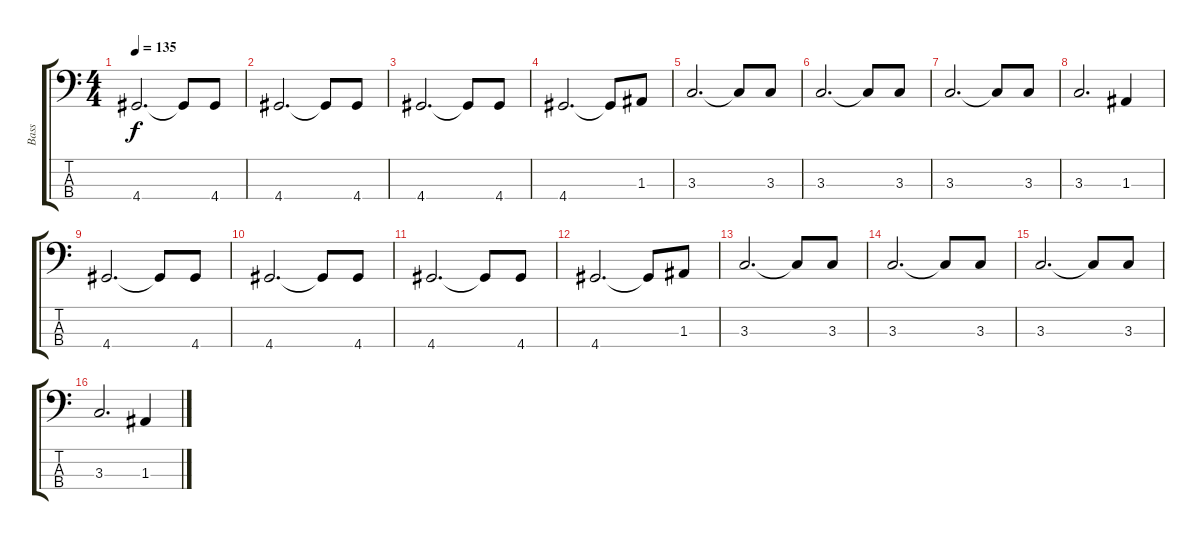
\track ("Bass" "Bass") {instrument electricbassfinger}
\staff {score tabs}
\tuning (G2 D2 A1 E1) {hide}
\ts (4 4)
\tempo 135
\clef f4
\ks c
4.4.2{d dy f} 4.4{t}.8 4.4.8 |
4.4.2{d} 4.4{t}.8 4.4.8 |
4.4.2{d} 4.4{t}.8 4.4.8 |
4.4.2{d} 4.4{t}.8 1.3.8 |
3.3.2{d} 3.3{t}.8 3.3.8 |
3.3.2{d} 3.3{t}.8 3.3.8 |
3.3.2{d} 3.3{t}.8 3.3.8 |
3.3.2{d} 1.3.4 |
4.4.2{d} 4.4{t}.8 4.4.8 |
4.4.2{d} 4.4{t}.8 4.4.8 |
4.4.2{d} 4.4{t}.8 4.4.8 |
4.4.2{d} 4.4{t}.8 1.3.8 |
3.3.2{d} 3.3{t}.8 3.3.8 |
3.3.2{d} 3.3{t}.8 3.3.8 |
3.3.2{d} 3.3{t}.8 3.3.8 |
3.3.2{d} 1.3.4
